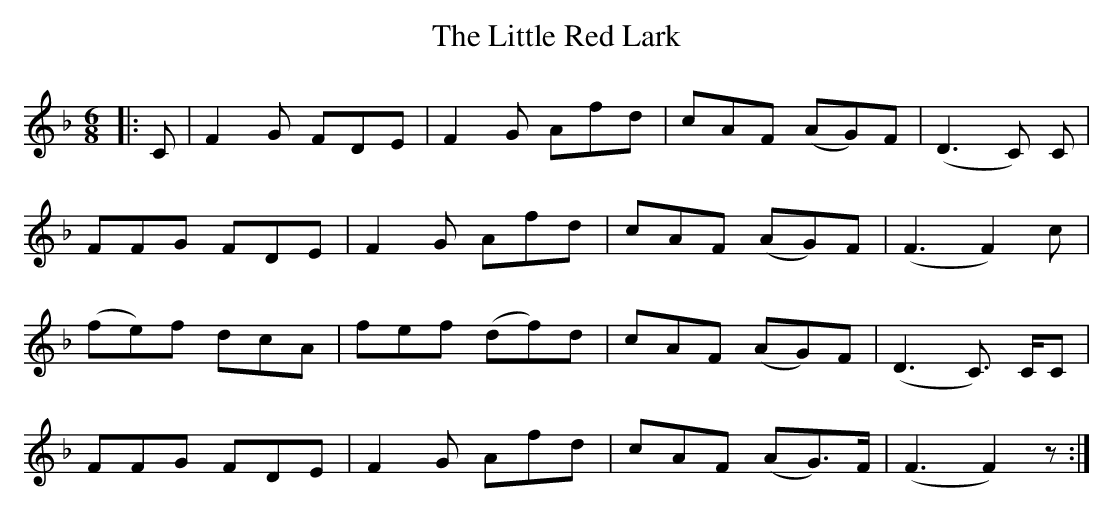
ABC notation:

X:1
T: The Little Red Lark
M: 6/8
L: 1/8
K: Fmaj
|:C|F2 G FDE|F2 G Afd|cAF (AG)F|(D3 C) C|
FFG FDE|F2 G Afd|cAF (AG)F|(F3 F2) c|
(fe)f dcA|fef (df)d|cAF (AG)F|(D3 C3/2) C/2C|
FFG FDE|F2 G Afd|cAF (AG)>F|(F3 F2) z:|
